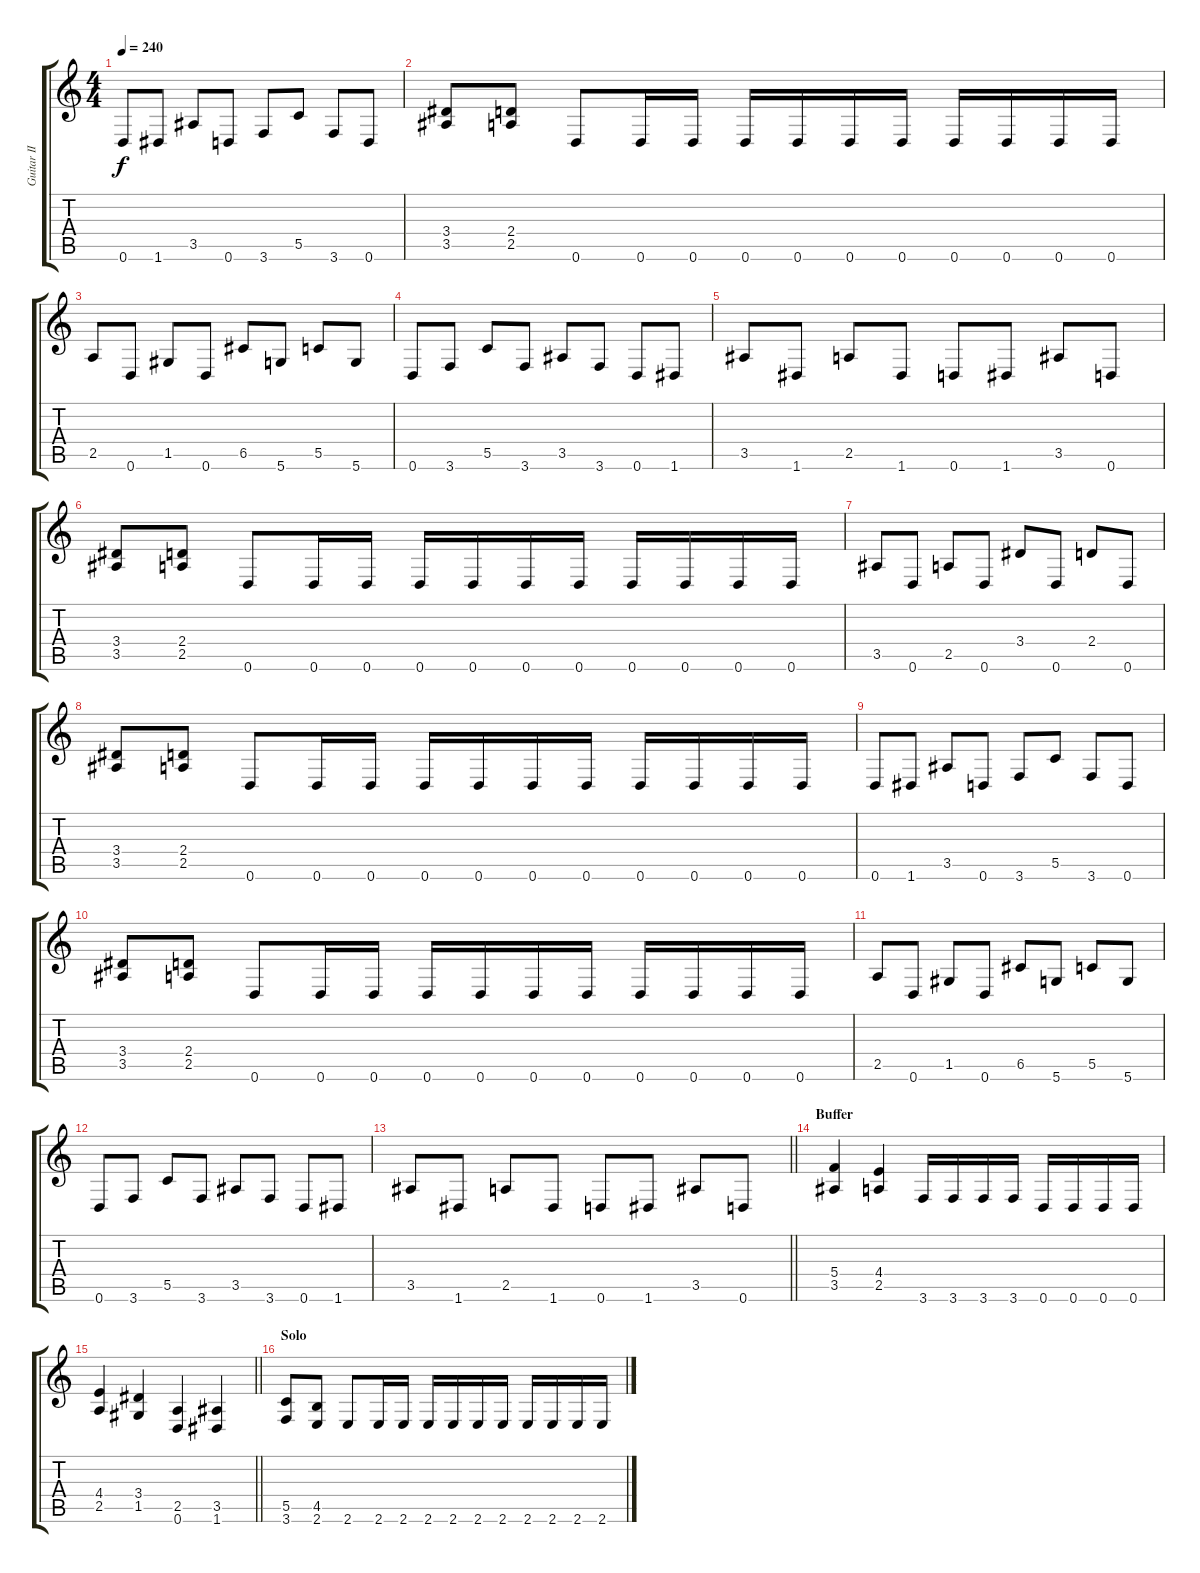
\track ("Guitar II" "Guitar II") {instrument distortionguitar}
\staff {score tabs}
\tuning (D4 A3 F3 C3 G2 D2) {hide}
\ts (4 4)
\tempo 240
\clef g2
\ks c
0.6.8{dy f} 1.6.8 3.5.8 0.6.8 3.6.8 5.5.8 3.6.8 0.6.8 |
(3.4 3.5).8 (2.4 2.5).8 0.6.8 0.6.16 0.6.16 0.6.16 0.6.16 0.6.16 0.6.16 0.6.16 0.6.16 0.6.16 0.6.16 |
2.5.8 0.6.8 1.5.8 0.6.8 6.5.8 5.6.8 5.5.8 5.6.8 |
0.6.8 3.6.8 5.5.8 3.6.8 3.5.8 3.6.8 0.6.8 1.6.8 |
3.5.8 1.6.8 2.5.8 1.6.8 0.6.8 1.6.8 3.5.8 0.6.8 |
(3.4 3.5).8 (2.4 2.5).8 0.6.8 0.6.16 0.6.16 0.6.16 0.6.16 0.6.16 0.6.16 0.6.16 0.6.16 0.6.16 0.6.16 |
3.5.8 0.6.8 2.5.8 0.6.8 3.4.8 0.6.8 2.4.8 0.6.8 |
(3.4 3.5).8 (2.4 2.5).8 0.6.8 0.6.16 0.6.16 0.6.16 0.6.16 0.6.16 0.6.16 0.6.16 0.6.16 0.6.16 0.6.16 |
0.6.8 1.6.8 3.5.8 0.6.8 3.6.8 5.5.8 3.6.8 0.6.8 |
(3.4 3.5).8 (2.4 2.5).8 0.6.8 0.6.16 0.6.16 0.6.16 0.6.16 0.6.16 0.6.16 0.6.16 0.6.16 0.6.16 0.6.16 |
2.5.8 0.6.8 1.5.8 0.6.8 6.5.8 5.6.8 5.5.8 5.6.8 |
0.6.8 3.6.8 5.5.8 3.6.8 3.5.8 3.6.8 0.6.8 1.6.8 |
\barLineRight lightlight
3.5.8 1.6.8 2.5.8 1.6.8 0.6.8 1.6.8 3.5.8 0.6.8 |
\section ("" "Buffer")
(5.4 3.5).4 (4.4 2.5).4 3.6.16 3.6.16 3.6.16 3.6.16 0.6.16 0.6.16 0.6.16 0.6.16 |
\barLineRight lightlight
(4.4 2.5).4 (3.4 1.5).4 (2.5 0.6).4 (3.5 1.6).4 |
\section ("" "Solo")
(5.5 3.6).8 (4.5 2.6).8 2.6.8 2.6.16 2.6.16 2.6.16 2.6.16 2.6.16 2.6.16 2.6.16 2.6.16 2.6.16 2.6.16
